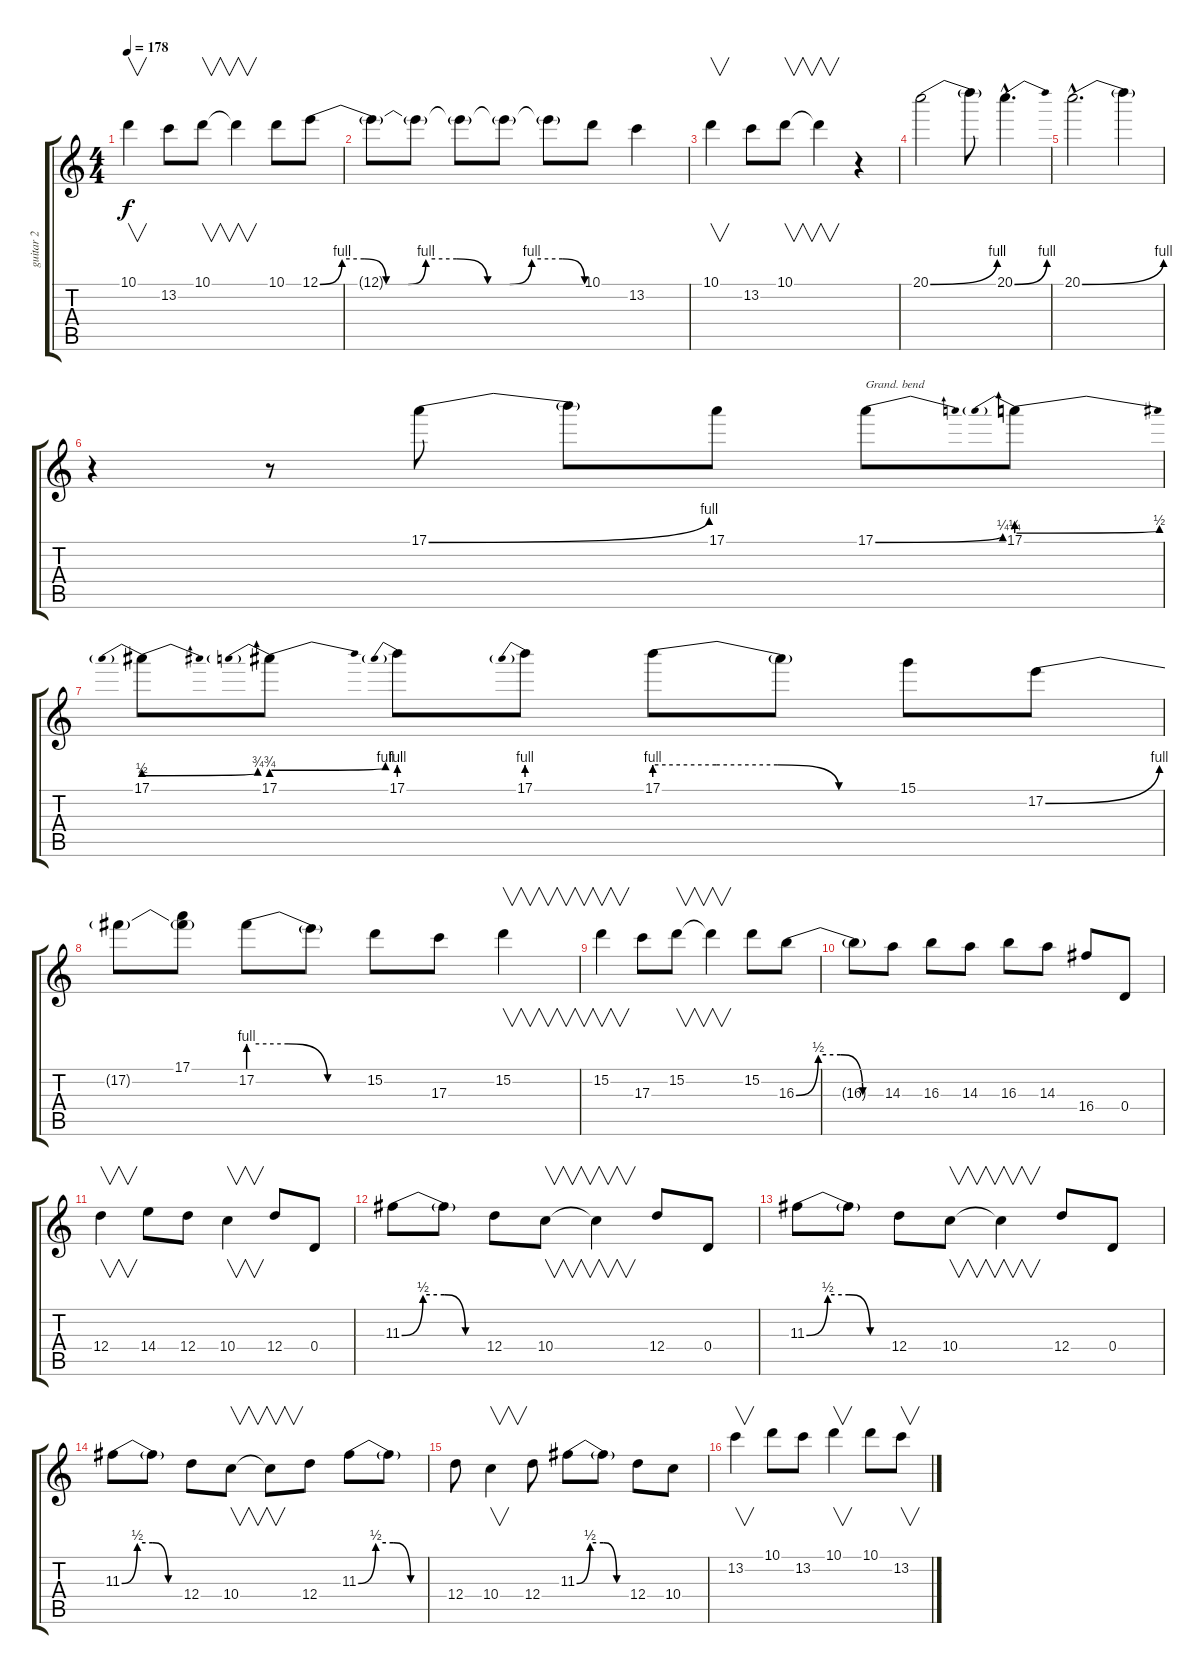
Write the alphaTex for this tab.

\track ("guitar 2" "guitar 2") {instrument distortionguitar}
\staff {score tabs}
\tuning (E4 B3 G3 D3 A2 E2) {hide}
\ts (4 4)
\tempo 178
\clef g2
\ks c
10.1{t}.4{v dy f} 13.2.8 10.1.8{v} 10.1{t}.4{v} 10.1.8 12.1{be (custom 0 0 5 4 10 4 15 0 20 0 24 4 31 4 38 0 43 0 48 4 55 4 60 0)}.8 |
12.1{t}.8 12.1{t}.8 12.1{t}.8 12.1{t}.8 12.1{t}.8 10.1.8 13.2.4 |
10.1.4{v} 13.2.8 10.1.8{v} 10.1{t}.4{v} r.4 |
20.1{be (bend 0 0 60 4)}.2 20.1{t}.8 20.1{be (bend 0 0 60 4) hac}.4{d} |
20.1{be (bend 0 0 60 4) hac}.2{d} 20.1{t}.4 |
r.4 r.8 17.1{be (bend 0 0 60 4)}.8 17.1{t}.8 17.1.8 17.1{be (bend 0 0 60 1)}.8{txt "Grand. bend"} 17.1{be (prebendbend 0 1 60 2)}.8 |
17.1{be (prebendbend 0 2 60 3)}.8 17.1{be (prebendbend 0 3 60 4)}.8 17.1{be (prebend 0 4 60 4)}.8 17.1{be (prebend 0 4 60 4)}.8 17.1{be (custom 0 4 15 4 30 4 45 0 60 0)}.8 17.1{t}.8 15.1.8 17.2{be (bend 0 0 60 4)}.8 |
17.2{t}.8 (17.1 17.2{t}).8 17.2{be (custom 0 4 20 4 40 0 60 0)}.8 17.2{t}.8 15.2.8 17.3.8 15.2.4{v} |
15.2.4{v} 17.3.8 15.2.8{v} 15.2{t}.4{v} 15.2.8 16.3{be (custom 0 0 15 2 30 2 45 0 60 0)}.8 |
16.3{t}.8 14.3.8 16.3.8 14.3.8 16.3.8 14.3.8 16.4.8 0.4.8 |
12.4.4{v} 14.4.8 12.4.8 10.4.4{v} 12.4.8 0.4.8 |
11.3{be (custom 0 0 15 2 30 2 45 0 60 0)}.8 11.3{t}.8 12.4.8 10.4.8{v} 10.4{t}.4{v} 12.4.8 0.4.8 |
11.3{be (custom 0 0 15 2 30 2 45 0 60 0)}.8 11.3{t}.8 12.4.8 10.4.8{v} 10.4{t}.4{v} 12.4.8 0.4.8 |
11.3{be (custom 0 0 15 2 30 2 45 0 60 0)}.8 11.3{t}.8 12.4.8 10.4.8{v} 10.4{t}.8{v} 12.4.8 11.3{be (custom 0 0 15 2 30 2 45 0 60 0)}.8 11.3{t}.8 |
12.4.8 10.4.4{v} 12.4.8 11.3{be (custom 0 0 15 2 30 2 45 0 60 0)}.8 11.3{t}.8 12.4.8 10.4.8 |
13.2.4{v} 10.1.8 13.2.8 10.1.4{v} 10.1.8 13.2.8{v}
